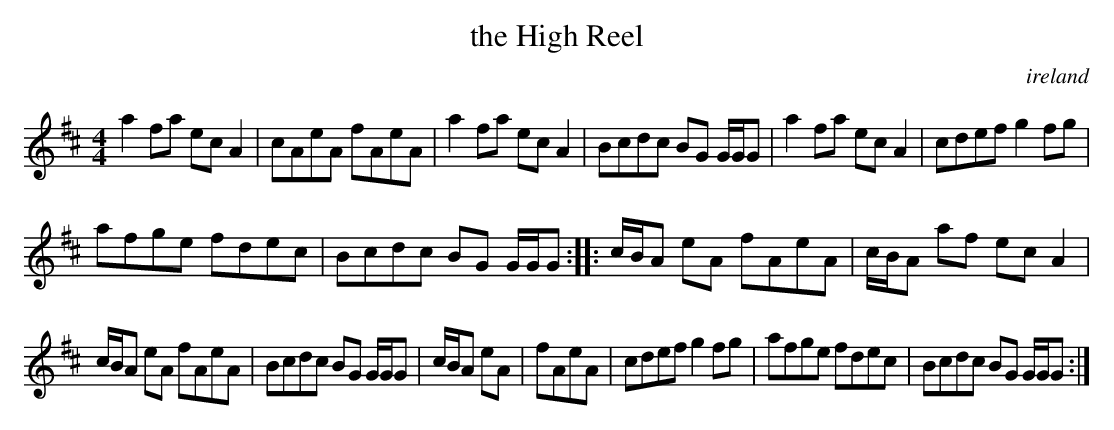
X:1
T:the High Reel
O:ireland
M:4/4
K:AMix
a2fa ecA2|cAeA fAeA|a2fa ecA2|Bcdc BG G/G/G|\
a2fa ecA2|cdef g2fg|
afge fdec|Bcdc BG G/G/G::\
c/B/A eA fAeA|c/B/A af ecA2|
c/B/A eA fAeA|Bcdc BG G/G/G|\
c/B/A eA|fAeA|cdef g2fg|\
afge fdec|Bcdc BG G/G/G:|
